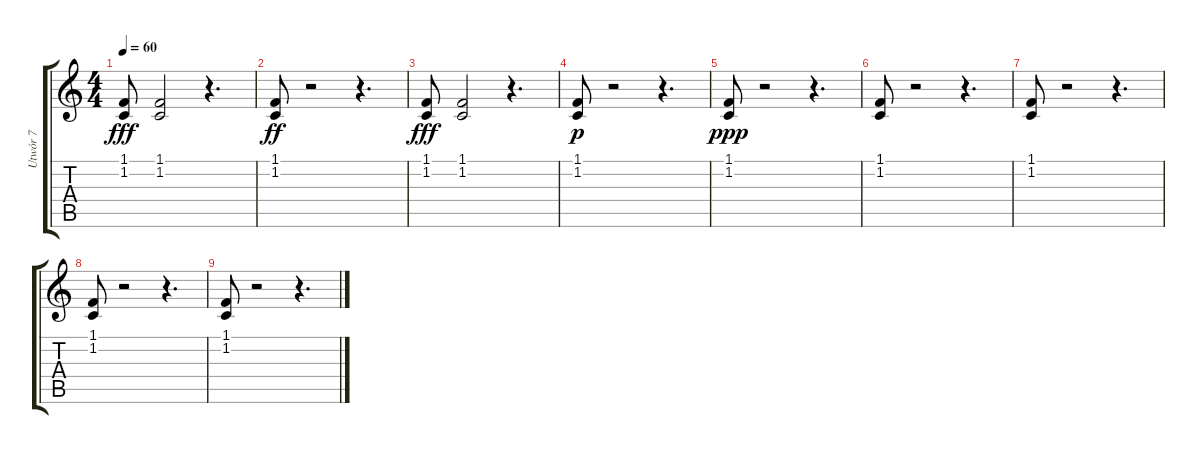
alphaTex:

\track ("Utwór 7" "Utwór 7") {instrument taikodrum}
\staff {score tabs}
\tuning (E4 B3 G3 D3 A2 E2) {hide}
\ts (4 4)
\tempo 60
\clef g2
\ks c
(1.1 1.2).8{dy fff} (1.1 1.2).2 r.4{d} |
(1.1 1.2).8{dy ff} r.2 r.4{d} |
(1.1 1.2).8{dy fff} (1.1 1.2).2 r.4{d} |
(1.1 1.2).8{dy p} r.2 r.4{d} |
(1.1 1.2).8{dy ppp} r.2 r.4{d} |
(1.1 1.2).8 r.2 r.4{d} |
(1.1 1.2).8 r.2 r.4{d} |
(1.1 1.2).8 r.2 r.4{d} |
(1.1 1.2).8 r.2 r.4{d}
